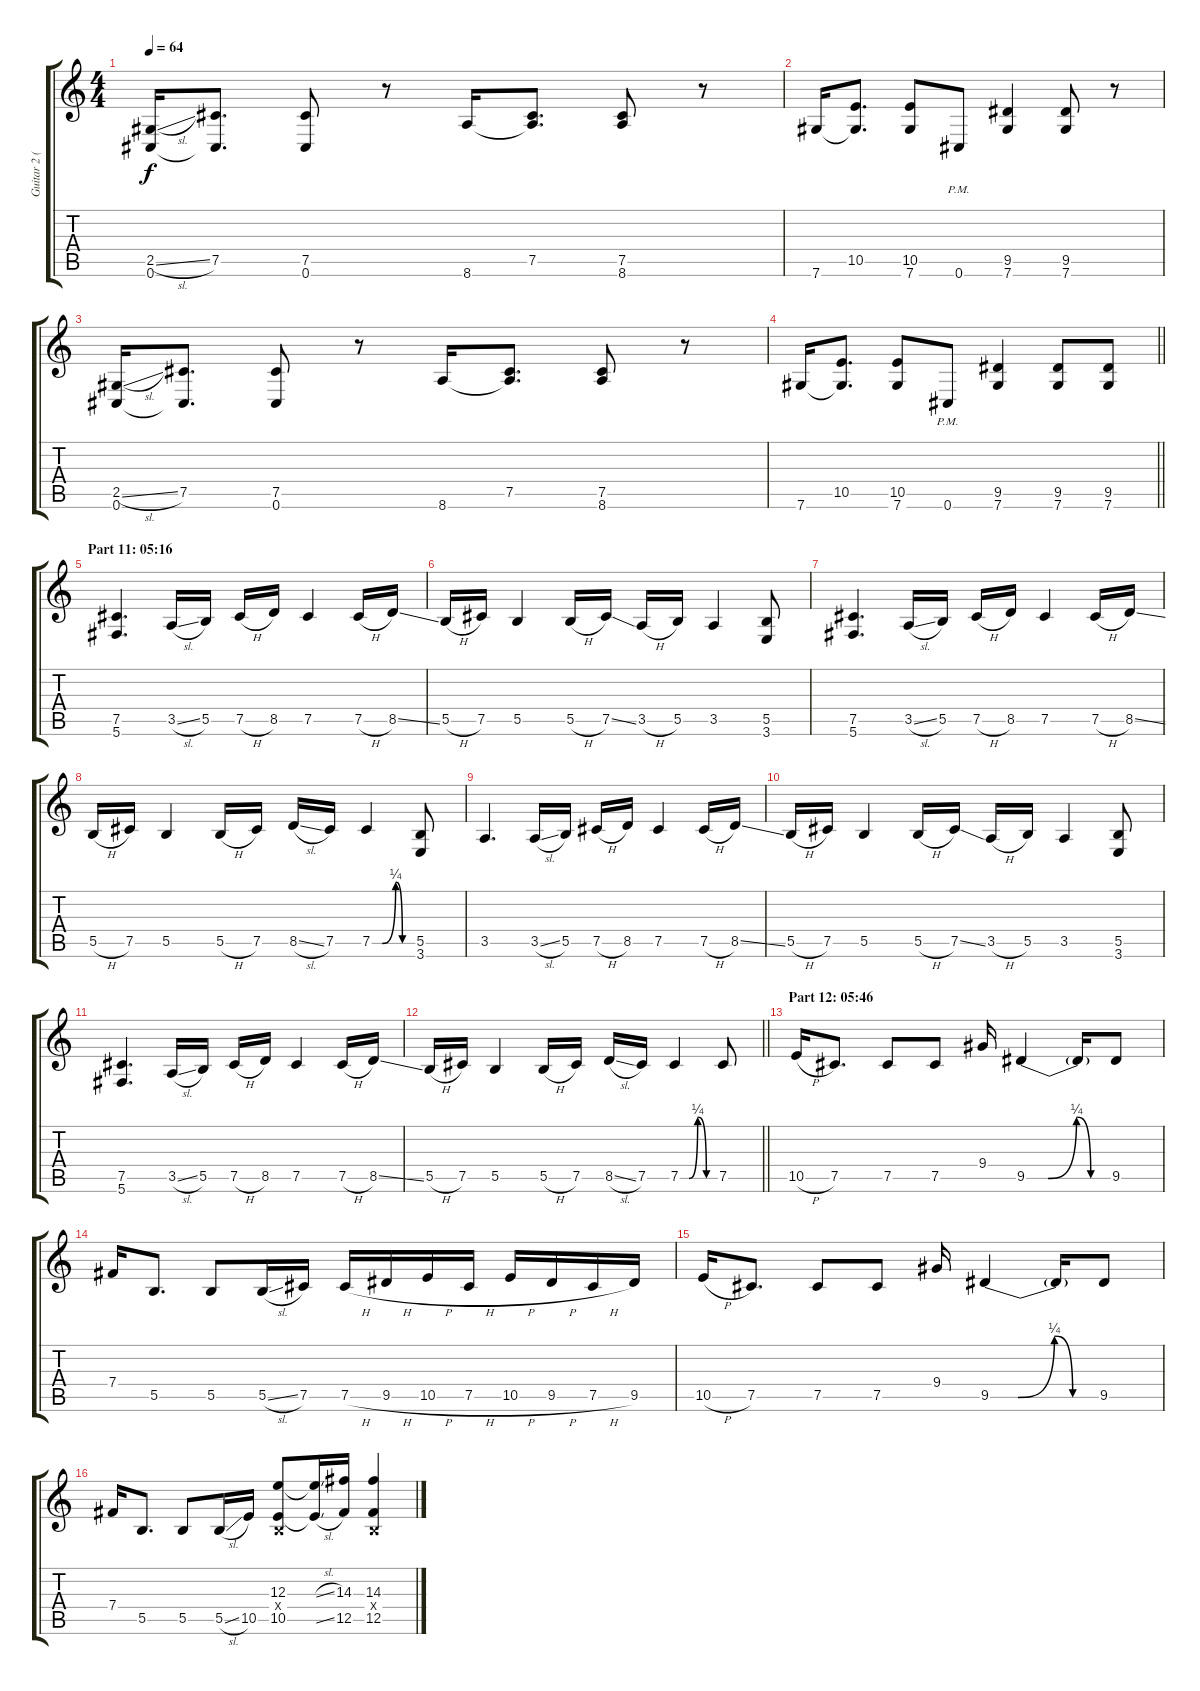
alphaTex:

\track ("Guitar 2 (Distortion)" "Guitar 2 (") {instrument distortionguitar}
\staff {score tabs}
\tuning (Db4 Ab3 E3 B2 Gb2 Db2) {hide}
\ts (4 4)
\tempo 64
\clef g2
\ks c
(2.5{sl} 0.6).16{dy f} (7.5 0.6{t}).8{d} (7.5 0.6).8 r.8 8.6.16 (7.5 8.6{t}).8{d} (7.5 8.6).8 r.8 |
7.6.16 (10.5 7.6{t}).8{d} (10.5 7.6).8 0.6{pm}.8 (9.5 7.6).4 (9.5 7.6).8 r.8 |
(2.5{sl} 0.6).16 (7.5 0.6{t}).8{d} (7.5 0.6).8 r.8 8.6.16 (7.5 8.6{t}).8{d} (7.5 8.6).8 r.8 |
\barLineRight lightlight
7.6.16 (10.5 7.6{t}).8{d} (10.5 7.6).8 0.6{pm}.8 (9.5 7.6).4 (9.5 7.6).8 (9.5 7.6).8 |
\section ("" "Part 11: 05:16")
(7.5 5.6).4{d} 3.5{sl}.16 5.5.16 7.5{h}.16 8.5.16 7.5.4 7.5{h}.16 8.5{ss}.16 |
5.5{h}.16 7.5.16 5.5.4 5.5{h}.16 7.5{ss}.16 3.5{h}.16 5.5.16 3.5.4 (5.5 3.6).8 |
(7.5 5.6).4{d} 3.5{sl}.16 5.5.16 7.5{h}.16 8.5.16 7.5.4 7.5{h}.16 8.5{ss}.16 |
5.5{h}.16 7.5.16 5.5.4 5.5{h}.16 7.5.16 8.5{sl}.16 7.5.16 7.5{be (custom 0 0 15 0 35 1 45 0 60 0)}.4 (5.5 3.6).8 |
3.5.4{d} 3.5{sl}.16 5.5.16 7.5{h}.16 8.5.16 7.5.4 7.5{h}.16 8.5{ss}.16 |
5.5{h}.16 7.5.16 5.5.4 5.5{h}.16 7.5{ss}.16 3.5{h}.16 5.5.16 3.5.4 (5.5 3.6).8 |
(7.5 5.6).4{d} 3.5{sl}.16 5.5.16 7.5{h}.16 8.5.16 7.5.4 7.5{h}.16 8.5{ss}.16 |
\barLineRight lightlight
5.5{h}.16 7.5.16 5.5.4 5.5{h}.16 7.5.16 8.5{sl}.16 7.5.16 7.5{be (custom 0 0 15 0 30 1 45 0 60 0)}.4 7.5.8 |
\section ("" "Part 12: 05:46")
10.5{h}.16 7.5.8{d} 7.5.8 7.5.8 9.4.16 9.5{be (custom 0 0 15 0 35 1 45 0 60 0)}.4 9.5{t}.16 9.5.8 |
7.4.16 5.5.8{d} 5.5.8 5.5{sl}.16 7.5.16 7.5{h}.16 9.5{h}.16 10.5{h}.16 7.5{h}.16 10.5{h}.16 9.5{h}.16 7.5{h}.16 9.5.16 |
10.5{h}.16 7.5.8{d} 7.5.8 7.5.8 9.4.16 9.5{be (custom 0 0 15 0 35 1 45 0 60 0)}.4 9.5{t}.16 9.5.8 |
7.4.16 5.5.8{d} 5.5.8 5.5{sl}.16 10.5.16 (12.3 0.4{x} 10.5).8 (12.3{sl t} 10.5{sl t}).16 (14.3 12.5).16 (14.3 0.4{x} 12.5).4
